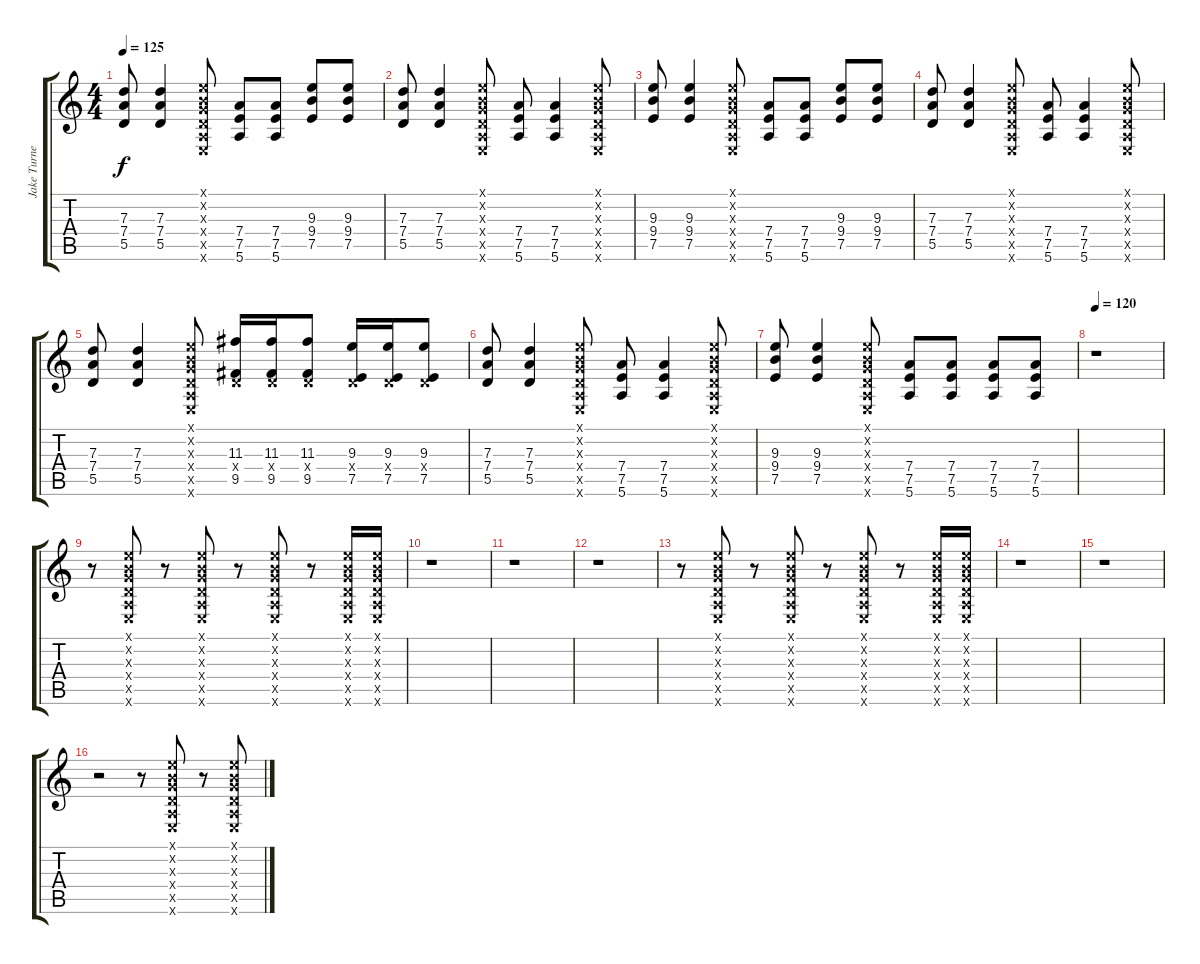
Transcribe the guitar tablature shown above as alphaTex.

\track ("Jake Turner" "Jake Turne") {instrument acousticguitarsteel}
\staff {score tabs}
\tuning (E4 B3 G3 D3 A2 E2) {hide}
\ts (4 4)
\tempo 125
\clef g2
\ks c
(7.3 7.4 5.5).8{dy f} (7.3 7.4 5.5).4 (0.1{x} 0.2{x} 0.3{x} 0.4{x} 0.5{x} 0.6{x}).8 (7.4 7.5 5.6).8 (7.4 7.5 5.6).8 (9.3 9.4 7.5).8 (9.3 9.4 7.5).8 |
(7.3 7.4 5.5).8 (7.3 7.4 5.5).4 (0.1{x} 0.2{x} 0.3{x} 0.4{x} 0.5{x} 0.6{x}).8 (7.4 7.5 5.6).8 (7.4 7.5 5.6).4 (0.1{x} 0.2{x} 0.3{x} 0.4{x} 0.5{x} 0.6{x}).8 |
(9.3 9.4 7.5).8 (9.3 9.4 7.5).4 (0.1{x} 0.2{x} 0.3{x} 0.4{x} 0.5{x} 0.6{x}).8 (7.4 7.5 5.6).8 (7.4 7.5 5.6).8 (9.3 9.4 7.5).8 (9.3 9.4 7.5).8 |
(7.3 7.4 5.5).8 (7.3 7.4 5.5).4 (0.1{x} 0.2{x} 0.3{x} 0.4{x} 0.5{x} 0.6{x}).8 (7.4 7.5 5.6).8 (7.4 7.5 5.6).4 (0.1{x} 0.2{x} 0.3{x} 0.4{x} 0.5{x} 0.6{x}).8 |
(7.3 7.4 5.5).8 (7.3 7.4 5.5).4 (0.1{x} 0.2{x} 0.3{x} 0.4{x} 0.5{x} 0.6{x}).8 (11.3 0.4{x} 9.5).16 (11.3 0.4{x} 9.5).16 (11.3 0.4{x} 9.5).8 (9.3 0.4{x} 7.5).16 (9.3 0.4{x} 7.5).16 (9.3 0.4{x} 7.5).8 |
(7.3 7.4 5.5).8 (7.3 7.4 5.5).4 (0.1{x} 0.2{x} 0.3{x} 0.4{x} 0.5{x} 0.6{x}).8 (7.4 7.5 5.6).8 (7.4 7.5 5.6).4 (0.1{x} 0.2{x} 0.3{x} 0.4{x} 0.5{x} 0.6{x}).8 |
(9.3 9.4 7.5).8 (9.3 9.4 7.5).4 (0.1{x} 0.2{x} 0.3{x} 0.4{x} 0.5{x} 0.6{x}).8 (7.4 7.5 5.6).8 (7.4 7.5 5.6).8 (7.4 7.5 5.6).8 (7.4 7.5 5.6).8 |
\tempo 120
r.1 |
r.8 (0.1{x} 0.2{x} 0.3{x} 0.4{x} 0.5{x} 0.6{x}).8 r.8 (0.1{x} 0.2{x} 0.3{x} 0.4{x} 0.5{x} 0.6{x}).8 r.8 (0.1{x} 0.2{x} 0.3{x} 0.4{x} 0.5{x} 0.6{x}).8 r.8 (0.1{x} 0.2{x} 0.3{x} 0.4{x} 0.5{x} 0.6{x}).16 (0.1{x} 0.2{x} 0.3{x} 0.4{x} 0.5{x} 0.6{x}).16 |
r.1 |
r.1 |
r.1 |
r.8 (0.1{x} 0.2{x} 0.3{x} 0.4{x} 0.5{x} 0.6{x}).8 r.8 (0.1{x} 0.2{x} 0.3{x} 0.4{x} 0.5{x} 0.6{x}).8 r.8 (0.1{x} 0.2{x} 0.3{x} 0.4{x} 0.5{x} 0.6{x}).8 r.8 (0.1{x} 0.2{x} 0.3{x} 0.4{x} 0.5{x} 0.6{x}).16 (0.1{x} 0.2{x} 0.3{x} 0.4{x} 0.5{x} 0.6{x}).16 |
r.1 |
r.1 |
r.2 r.8 (0.1{x} 0.2{x} 0.3{x} 0.4{x} 0.5{x} 0.6{x}).8 r.8 (0.1{x} 0.2{x} 0.3{x} 0.4{x} 0.5{x} 0.6{x}).8
